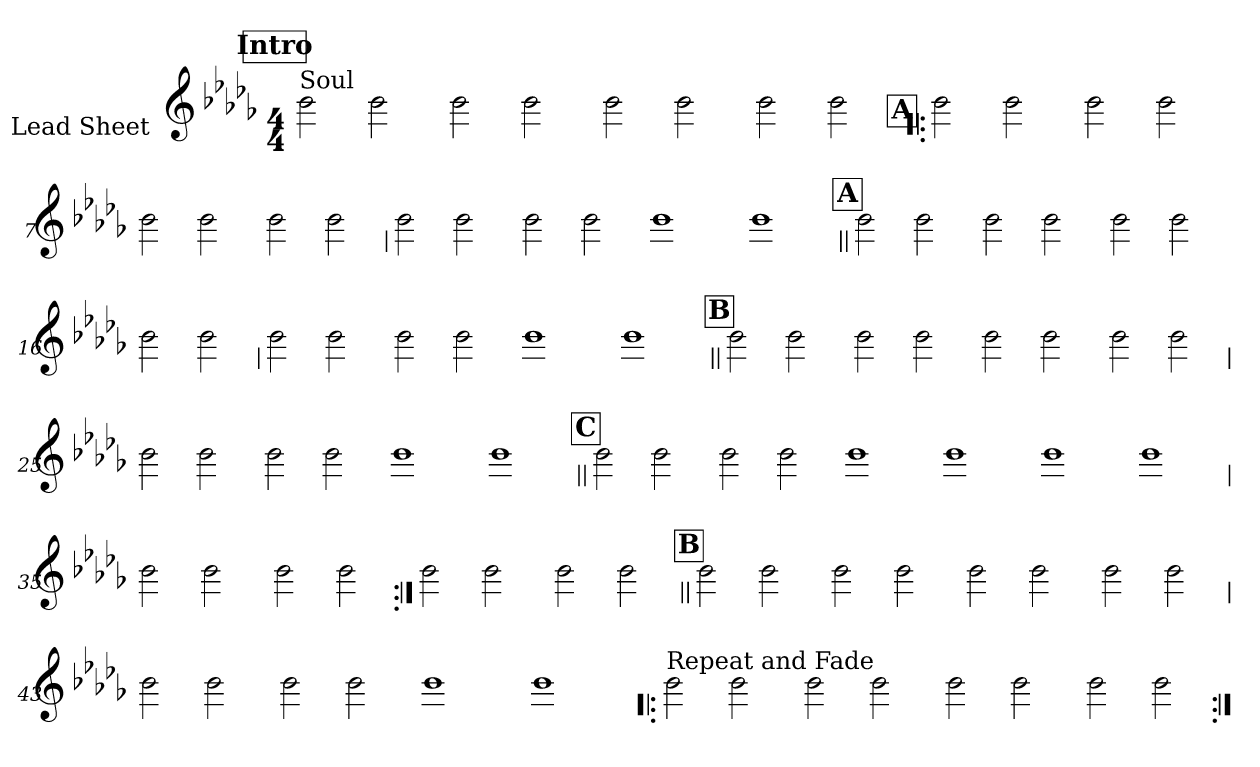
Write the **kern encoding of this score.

**kern
*part1
*staff1
*I"Lead Sheet
*stria0
*clefG2
*k[b-e-a-d-g-]
*D-:
*M4/4
*MM92
!!LO:REH:place=s1:a:t=Intro
=1||
!LO:TX:a:t=Soul
2b-
2b-
=2-
2b-
2b-
=3-
2b-
2b-
=4-
2b-
2b-
!!LO:LB:g=z
!!LO:REH:place=s1:a:t=A
=5!|:
2b-
2b-
=6-
2b-
2b-
=7-
2b-
2b-
=8-
2b-
2b-
!!LO:LB:g=z
=9
2b-
2b-
=10-
2b-
2b-
=11-
1b-
=12-
1b-
!!LO:LB:g=z
!!LO:REH:place=s1:a:t=A
=13||
2b-
2b-
=14-
2b-
2b-
=15-
2b-
2b-
=16-
2b-
2b-
!!LO:LB:g=z
=17
2b-
2b-
=18-
2b-
2b-
=19-
1b-
=20-
1b-
!!LO:LB:g=z
!!LO:REH:place=s1:a:t=B
=21||
2b-
2b-
=22-
2b-
2b-
=23-
2b-
2b-
=24-
2b-
2b-
!!LO:LB:g=z
=25
2b-
2b-
=26-
2b-
2b-
=27-
1b-
=28-
1b-
!!LO:LB:g=z
!!LO:REH:place=s1:a:t=C
=29||
2b-
2b-
=30-
2b-
2b-
=31-
1b-
=32-
1b-
=33-
1b-
=34-
1b-
!!LO:LB:g=z
=35
2b-
2b-
=36-
2b-
2b-
=37:|!
2b-
2b-
=38-
2b-
2b-
!!LO:LB:g=z
!!LO:REH:place=s1:a:t=B
=39||
2b-
2b-
=40-
2b-
2b-
=41-
2b-
2b-
=42-
2b-
2b-
!!LO:LB:g=z
=43
2b-
2b-
=44-
2b-
2b-
=45-
1b-
=46-
1b-
!!LO:LB:g=z
=47!|:
!LO:TX:a:t=Repeat and Fade
2b-
2b-
=48-
2b-
2b-
=49-
2b-
2b-
=50-
2b-
2b-
=:|!
*-
